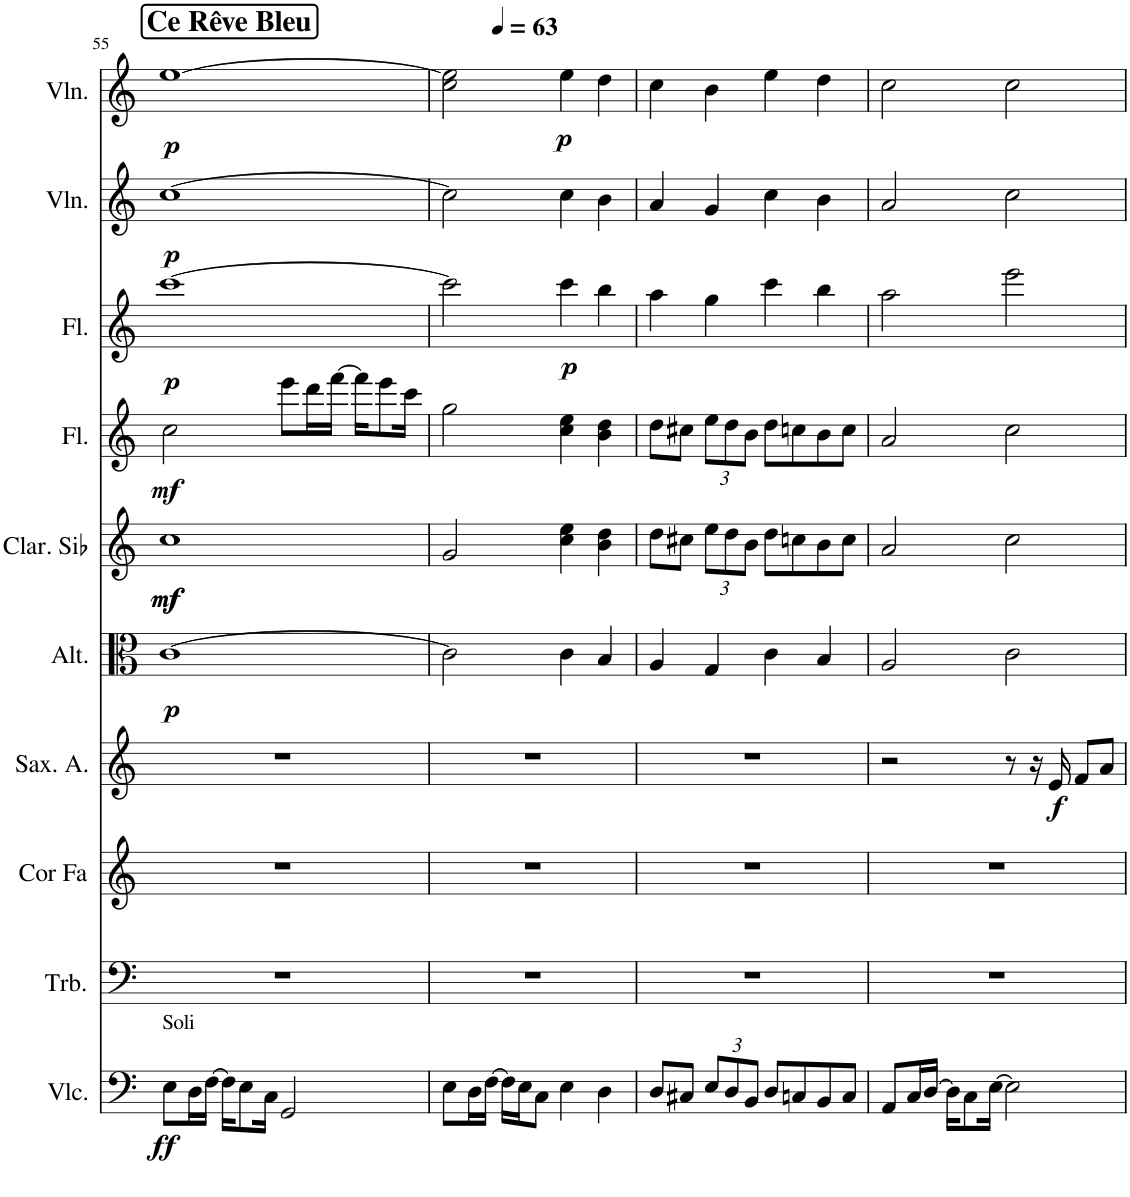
**kern	**dynam	**kern	**kern	**kern	**dynam	**kern	**dynam	**kern	**dynam	**kern	**dynam	**kern	**dynam	**kern	**dynam	**kern	**dynam
*part10	*part10	*part9	*part8	*part7	*part7	*part6	*part6	*part5	*part5	*part4	*part4	*part3	*part3	*part2	*part2	*part1	*part1
*staff10	*staff10	*staff9	*staff8	*staff7	*staff7	*staff6	*staff6	*staff5	*staff5	*staff4	*staff4	*staff3	*staff3	*staff2	*staff2	*staff1	*staff1
*I"Violoncelle	*	*I"Trombone	*I"Cor en Fa	*I"Saxophone Alto	*	*I"Alto	*	*I"Clarinette en Sib	*	*I"Flûte	*	*I"Flûte	*	*I"Violon	*	*I"Violon	*
*I'Vlc.	*	*I'Trb.	*I'Cor Fa	*I'Sax. A.	*	*I'Alt.	*	*I'Clar. Sib	*	*I'Fl.	*	*I'Fl.	*	*I'Vln.	*	*I'Vln.	*
!!LO:PB:g=z
*clefF4	*	*clefF4	*clefG2	*clefG2	*	*clefC3	*	*clefG2	*	*clefG2	*	*clefG2	*	*clefG2	*	*clefG2	*
*	*	*	*ITrd4c7	*ITrd5c9	*	*	*	*ITrd1c2	*	*	*	*	*	*	*	*	*
*k[]	*	*k[]	*k[]	*k[]	*	*k[]	*	*k[]	*	*k[]	*	*k[]	*	*k[]	*	*k[]	*
*M4/4	*	*M4/4	*M4/4	*M4/4	*	*M4/4	*	*M4/4	*	*M4/4	*	*M4/4	*	*M4/4	*	*M4/4	*
*MM63	*	*MM63	*MM63	*MM63	*	*MM63	*	*MM63	*	*MM63	*	*MM63	*	*MM63	*	*MM63	*
!!LO:REH:place=s1:a:B:cj:fs=14:t=Ce Rêve Bleu
=55	=55	=55	=55	=55	=55	=55	=55	=55	=55	=55	=55	=55	=55	=55	=55	=55	=55
!LO:TX:a:t=Soli	!	!	!	!	!	!	!	!	!	!	!	!	!	!	!	!	!
!	!LO:DY:b	!	!	!	!	!	!LO:DY:b	!	!LO:DY:b	!	!	!	!	!	!	!	!
!	!	!	!	!	!	!	!	!	!LO:DY:n=1:b	!	!LO:DY:b	!	!LO:DY:b	!	!LO:DY:b	!	!LO:DY:b
8E\L	ff	1r	1r	1r	.	[1c	p	1cc	mf mf	2cc\	mf	[1ccc	p	[1cc	p	[1ee	p
16D'\L	.	.	.	.	.	.	.	.	.	.	.	.	.	.	.	.	.
[16F\JJ	.	.	.	.	.	.	.	.	.	.	.	.	.	.	.	.	.
16F\KL]	.	.	.	.	.	.	.	.	.	.	.	.	.	.	.	.	.
8E\	.	.	.	.	.	.	.	.	.	.	.	.	.	.	.	.	.
16C\Jk	.	.	.	.	.	.	.	.	.	.	.	.	.	.	.	.	.
2GG/	.	.	.	.	.	.	.	.	.	8eee\L	.	.	.	.	.	.	.
.	.	.	.	.	.	.	.	.	.	16ddd'\L	.	.	.	.	.	.	.
.	.	.	.	.	.	.	.	.	.	[16fff\JJ	.	.	.	.	.	.	.
.	.	.	.	.	.	.	.	.	.	16fff\KL]	.	.	.	.	.	.	.
.	.	.	.	.	.	.	.	.	.	8eee\	.	.	.	.	.	.	.
.	.	.	.	.	.	.	.	.	.	16ccc\Jk	.	.	.	.	.	.	.
=56	=56	=56	=56	=56	=56	=56	=56	=56	=56	=56	=56	=56	=56	=56	=56	=56	=56
8E\L	.	1r	1r	1r	.	2c\]	.	2g/	.	2gg\	.	2ccc\]	.	2cc\]	.	2cc\ 2ee\]	.
16D'\L	.	.	.	.	.	.	.	.	.	.	.	.	.	.	.	.	.
[16F\JJ	.	.	.	.	.	.	.	.	.	.	.	.	.	.	.	.	.
16F\LL]	.	.	.	.	.	.	.	.	.	.	.	.	.	.	.	.	.
16E\J	.	.	.	.	.	.	.	.	.	.	.	.	.	.	.	.	.
8C\J	.	.	.	.	.	.	.	.	.	.	.	.	.	.	.	.	.
!	!	!	!	!	!	!	!	!	!	!	!	!	!LO:DY:b	!	!	!	!LO:DY:b
4E\	.	.	.	.	.	4c\	.	4cc\ 4ee\	.	4cc\ 4ee\	.	4ccc\	p	4cc\	.	4ee\	p
4D\	.	.	.	.	.	4B/	.	4b\ 4dd\	.	4b\ 4dd\	.	4bb\	.	4b\	.	4dd\	.
=57	=57	=57	=57	=57	=57	=57	=57	=57	=57	=57	=57	=57	=57	=57	=57	=57	=57
8D/L	.	1r	1r	1r	.	4A/	.	8dd\L	.	8dd\L	.	4aa\	.	4a/	.	4cc\	.
8C#X/J	.	.	.	.	.	.	.	8cc#X\J	.	8cc#X\J	.	.	.	.	.	.	.
*Xbrackettup	*	*	*	*	*	*	*	*Xbrackettup	*	*Xbrackettup	*	*	*	*	*	*	*
12E/L	.	.	.	.	.	4G/	.	12ee\L	.	12ee\L	.	4gg\	.	4g/	.	4b\	.
12D/	.	.	.	.	.	.	.	12dd\	.	12dd\	.	.	.	.	.	.	.
12BB/J	.	.	.	.	.	.	.	12b\J	.	12b\J	.	.	.	.	.	.	.
8D/L	.	.	.	.	.	4c\	.	8dd\L	.	8dd\L	.	4ccc\	.	4cc\	.	4ee\	.
8Cn/	.	.	.	.	.	.	.	8ccn\	.	8ccn\	.	.	.	.	.	.	.
8BB/	.	.	.	.	.	4B/	.	8b\	.	8b\	.	4bb\	.	4b\	.	4dd\	.
8C/J	.	.	.	.	.	.	.	8cc\J	.	8cc\J	.	.	.	.	.	.	.
=58	=58	=58	=58	=58	=58	=58	=58	=58	=58	=58	=58	=58	=58	=58	=58	=58	=58
8AA/L	.	1r	1r	2r	.	2A/	.	2a/	.	2a/	.	2aa\	.	2a/	.	2cc\	.
16C/L	.	.	.	.	.	.	.	.	.	.	.	.	.	.	.	.	.
[16D/JJ	.	.	.	.	.	.	.	.	.	.	.	.	.	.	.	.	.
16D\KL]	.	.	.	.	.	.	.	.	.	.	.	.	.	.	.	.	.
8C\	.	.	.	.	.	.	.	.	.	.	.	.	.	.	.	.	.
[16E\Jk	.	.	.	.	.	.	.	.	.	.	.	.	.	.	.	.	.
2E\]	.	.	.	8r	.	2c\	.	2cc\	.	2cc\	.	2eee\	.	2cc\	.	2cc\	.
.	.	.	.	16r	.	.	.	.	.	.	.	.	.	.	.	.	.
!	!	!	!	!	!LO:DY:b	!	!	!	!	!	!	!	!	!	!	!	!
.	.	.	.	16e/	f	.	.	.	.	.	.	.	.	.	.	.	.
.	.	.	.	8f/L	.	.	.	.	.	.	.	.	.	.	.	.	.
.	.	.	.	8a/J	.	.	.	.	.	.	.	.	.	.	.	.	.
=	=	=	=	=	=	=	=	=	=	=	=	=	=	=	=	=	=
*-	*-	*-	*-	*-	*-	*-	*-	*-	*-	*-	*-	*-	*-	*-	*-	*-	*-
